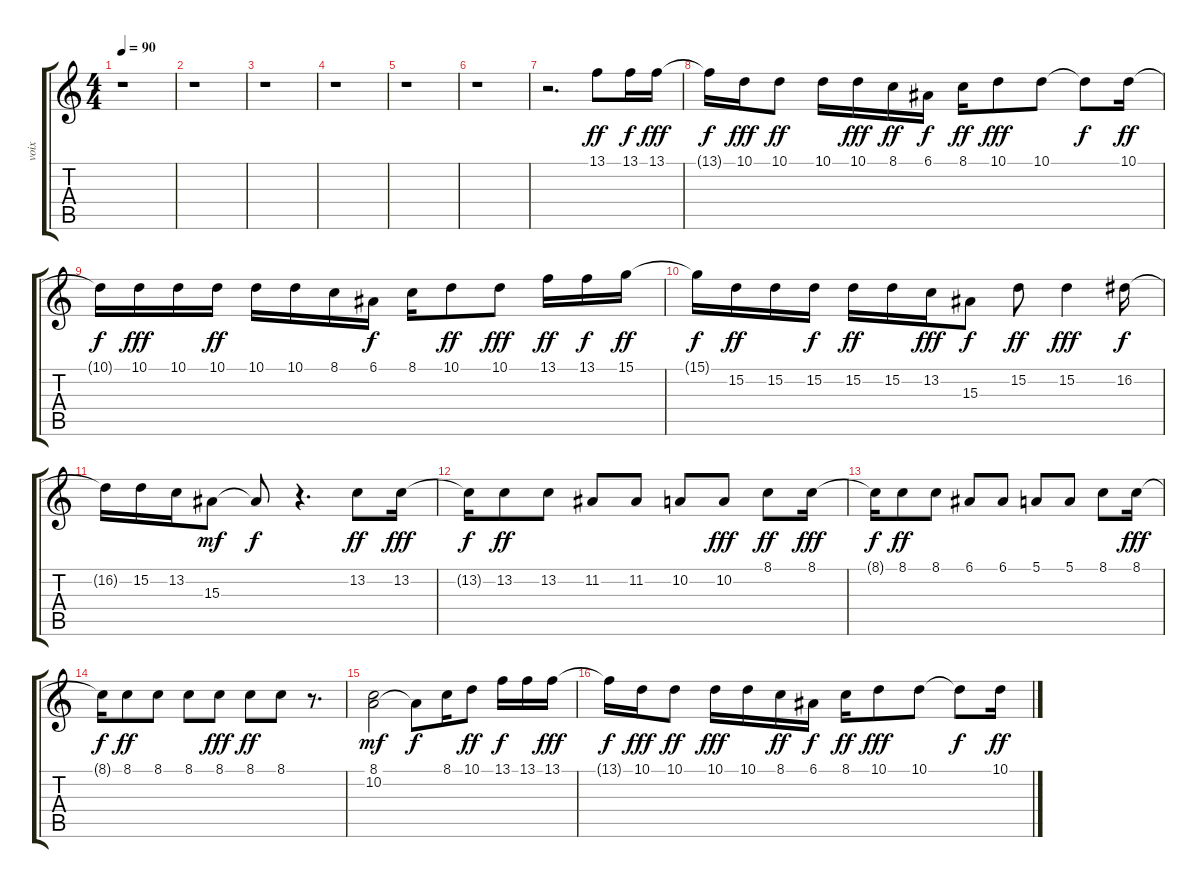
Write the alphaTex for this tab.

\track ("voix" "voix") {instrument voiceoohs}
\staff {score tabs}
\tuning (E4 B3 G3 D3 A2 E2) {hide}
\ts (4 4)
\tempo 90
\clef g2
\ks c
r.1{dy f} |
r.1 |
r.1 |
r.1 |
r.1 |
r.1 |
r.2{d} 13.1.8{dy ff} 13.1.16{dy f} 13.1.16{dy fff} |
13.1{t}.16{dy f} 10.1.16{dy fff} 10.1.8{dy ff} 10.1.16 10.1.16{dy fff} 8.1.16{dy ff} 6.1.16{dy f} 8.1.16{dy ff} 10.1.8{dy fff} 10.1.8 10.1{t}.8{dy f} 10.1.16{dy ff} |
10.1{t}.16{dy f} 10.1.16{dy fff} 10.1.16 10.1.16{dy ff} 10.1.16 10.1.16 8.1.16 6.1.16{dy f} 8.1.16 10.1.8{dy ff} 10.1.8{dy fff} 13.1.16{dy ff} 13.1.16{dy f} 15.1.16{dy ff} |
15.1{t}.16{dy f} 15.2.16{dy ff} 15.2.16 15.2.16{dy f} 15.2.16{dy ff} 15.2.16 13.2.16{dy fff} 15.3.8{dy f} 15.2.8{dy ff} 15.2.4{dy fff} 16.2.16{dy f} |
16.2{t}.16 15.2.16 13.2.16 15.3.8{dy mf} 15.3{t}.8{dy f} r.4{d} 13.2.8{dy ff} 13.2.16{dy fff} |
13.2{t}.16{dy f} 13.2.8{dy ff} 13.2.8 11.2.8 11.2.8 10.2.8 10.2.8{dy fff} 8.1.8{dy ff} 8.1.16{dy fff} |
8.1{t}.16{dy f} 8.1.8{dy ff} 8.1.8 6.1.8 6.1.8 5.1.8 5.1.8 8.1.8 8.1.16{dy fff} |
8.1{t}.16{dy f} 8.1.8{dy ff} 8.1.8 8.1.8 8.1.8{dy fff} 8.1.8{dy ff} 8.1.8 r.8{d} |
(8.1 10.2).2{dy mf} 10.2{t}.8{dy f} 8.1.16 10.1.8{dy ff} 13.1.16{dy f} 13.1.16 13.1.16{dy fff} |
13.1{t}.16{dy f} 10.1.16{dy fff} 10.1.8{dy ff} 10.1.16{dy fff} 10.1.16 8.1.16{dy ff} 6.1.16{dy f} 8.1.16{dy ff} 10.1.8{dy fff} 10.1.8 10.1{t}.8{dy f} 10.1.16{dy ff}
